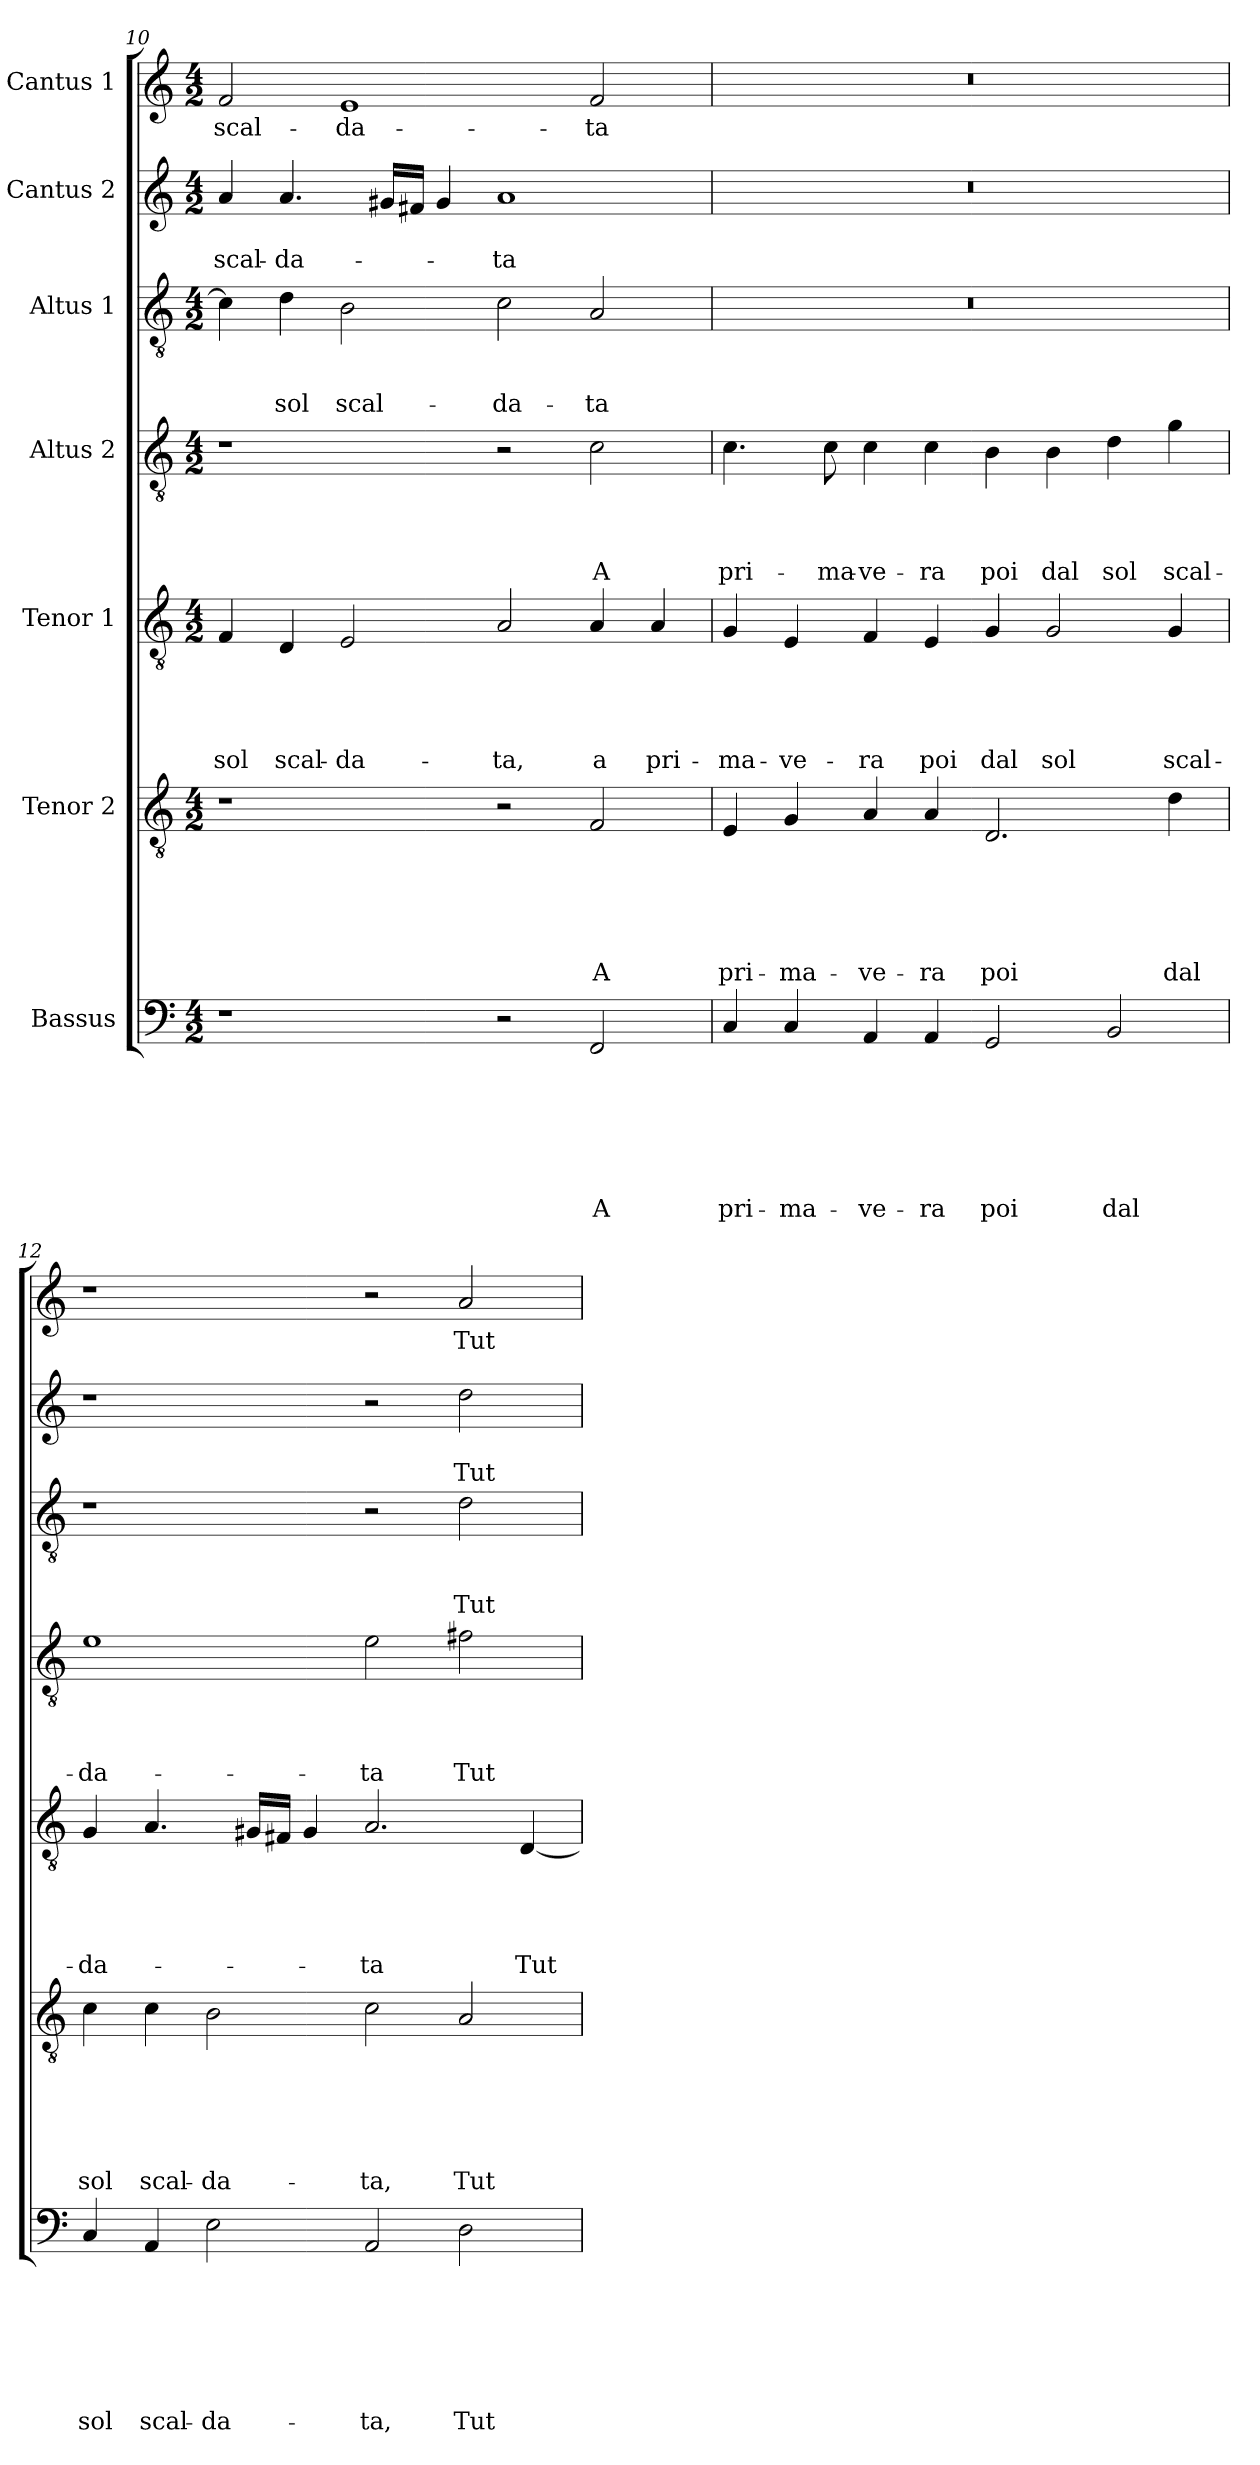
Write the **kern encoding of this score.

**kern	**text	**text	**text	**text	**text	**text	**text	**kern	**text	**text	**text	**text	**text	**text	**kern	**text	**text	**text	**text	**text	**kern	**text	**text	**text	**text	**kern	**text	**text	**text	**kern	**text	**text	**kern	**text
*part7	*part7	*part7	*part7	*part7	*part7	*part7	*part7	*part6	*part6	*part6	*part6	*part6	*part6	*part6	*part5	*part5	*part5	*part5	*part5	*part5	*part4	*part4	*part4	*part4	*part4	*part3	*part3	*part3	*part3	*part2	*part2	*part2	*part1	*part1
*staff7	*staff7	*staff7	*staff7	*staff7	*staff7	*staff7	*staff7	*staff6	*staff6	*staff6	*staff6	*staff6	*staff6	*staff6	*staff5	*staff5	*staff5	*staff5	*staff5	*staff5	*staff4	*staff4	*staff4	*staff4	*staff4	*staff3	*staff3	*staff3	*staff3	*staff2	*staff2	*staff2	*staff1	*staff1
*I"Bassus	*	*	*	*	*	*	*	*I"Tenor 2	*	*	*	*	*	*	*I"Tenor 1	*	*	*	*	*	*I"Altus 2	*	*	*	*	*I"Altus 1	*	*	*	*I"Cantus 2	*	*	*I"Cantus 1	*
!!LO:PB:g=z
*clefF4	*	*	*	*	*	*	*	*clefGv2	*	*	*	*	*	*	*clefGv2	*	*	*	*	*	*clefGv2	*	*	*	*	*clefGv2	*	*	*	*clefG2	*	*	*clefG2	*
*k[]	*	*	*	*	*	*	*	*k[]	*	*	*	*	*	*	*k[]	*	*	*	*	*	*k[]	*	*	*	*	*k[]	*	*	*	*k[]	*	*	*k[]	*
*a:	*	*	*	*	*	*	*	*a:	*	*	*	*	*	*	*a:	*	*	*	*	*	*a:	*	*	*	*	*a:	*	*	*	*a:	*	*	*a:	*
*M4/2	*	*	*	*	*	*	*	*M4/2	*	*	*	*	*	*	*M4/2	*	*	*	*	*	*M4/2	*	*	*	*	*M4/2	*	*	*	*M4/2	*	*	*M4/2	*
=10	=10	=10	=10	=10	=10	=10	=10	=10	=10	=10	=10	=10	=10	=10	=10	=10	=10	=10	=10	=10	=10	=10	=10	=10	=10	=10	=10	=10	=10	=10	=10	=10	=10	=10
!	!	!	!	!	!	!	!	!	!	!	!	!	!	!	!	!	!	!	!	!LO:LY:b	!	!	!	!	!	!	!	!	!	!	!	!LO:LY:b	!	!LO:LY:b
1r	.	.	.	.	.	.	.	1r	.	.	.	.	.	.	4F/	.	.	.	.	sol	1r	.	.	.	.	4c\]	.	.	.	4a/	.	scal-	2f/	scal-
!	!	!	!	!	!	!	!	!	!	!	!	!	!	!	!	!	!	!	!	!LO:LY:b	!	!	!	!	!	!	!	!	!LO:LY:b	!	!	!LO:LY:b	!	!
.	.	.	.	.	.	.	.	.	.	.	.	.	.	.	4D/	.	.	.	.	scal-	.	.	.	.	.	4d\	.	.	sol	4.a/	.	-da-	.	.
!	!	!	!	!	!	!	!	!	!	!	!	!	!	!	!	!	!	!	!	!LO:LY:b	!	!	!	!	!	!	!	!	!LO:LY:b	!	!	!	!	!LO:LY:b
.	.	.	.	.	.	.	.	.	.	.	.	.	.	.	2E/	.	.	.	.	-da-	.	.	.	.	.	2B\	.	.	scal-	.	.	.	1e	-da-
.	.	.	.	.	.	.	.	.	.	.	.	.	.	.	.	.	.	.	.	.	.	.	.	.	.	.	.	.	.	16g#X/LL	.	.	.	.
.	.	.	.	.	.	.	.	.	.	.	.	.	.	.	.	.	.	.	.	.	.	.	.	.	.	.	.	.	.	16f#X/JJ	.	.	.	.
.	.	.	.	.	.	.	.	.	.	.	.	.	.	.	.	.	.	.	.	.	.	.	.	.	.	.	.	.	.	4g#/	.	.	.	.
!	!	!	!	!	!	!	!	!	!	!	!	!	!	!	!	!	!	!	!	!LO:LY:b	!	!	!	!	!	!	!	!	!LO:LY:b	!	!	!LO:LY:b	!	!
2r	.	.	.	.	.	.	.	2r	.	.	.	.	.	.	2A/	.	.	.	.	-ta,	2r	.	.	.	.	2c\	.	.	-da-	1a	.	-ta	.	.
!	!	!	!	!	!	!	!LO:LY:b	!	!	!	!	!	!	!LO:LY:b	!	!	!	!	!	!LO:LY:b	!	!	!	!	!LO:LY:b	!	!	!	!LO:LY:b	!	!	!	!	!LO:LY:b
2FF/	.	.	.	.	.	.	A	2F/	.	.	.	.	.	A	4A/	.	.	.	.	a	2c\	.	.	.	A	2A/	.	.	-ta	.	.	.	2f/	-ta
!	!	!	!	!	!	!	!	!	!	!	!	!	!	!	!	!	!	!	!	!LO:LY:b	!	!	!	!	!	!	!	!	!	!	!	!	!	!
.	.	.	.	.	.	.	.	.	.	.	.	.	.	.	4A/	.	.	.	.	pri-	.	.	.	.	.	.	.	.	.	.	.	.	.	.
=11	=11	=11	=11	=11	=11	=11	=11	=11	=11	=11	=11	=11	=11	=11	=11	=11	=11	=11	=11	=11	=11	=11	=11	=11	=11	=11	=11	=11	=11	=11	=11	=11	=11	=11
!	!	!	!	!	!	!	!LO:LY:b	!	!	!	!	!	!	!LO:LY:b	!	!	!	!	!	!LO:LY:b	!	!	!	!	!LO:LY:b	!	!	!	!	!	!	!	!	!
4C/	.	.	.	.	.	.	pri-	4E/	.	.	.	.	.	pri-	4G/	.	.	.	.	-ma-	4.c\	.	.	.	pri-	0r	.	.	.	0r	.	.	0r	.
!	!	!	!	!	!	!	!LO:LY:b	!	!	!	!	!	!	!LO:LY:b	!	!	!	!	!	!LO:LY:b	!	!	!	!	!	!	!	!	!	!	!	!	!	!
4C/	.	.	.	.	.	.	-ma-	4G/	.	.	.	.	.	-ma-	4E/	.	.	.	.	-ve-	.	.	.	.	.	.	.	.	.	.	.	.	.	.
!	!	!	!	!	!	!	!	!	!	!	!	!	!	!	!	!	!	!	!	!	!	!	!	!	!LO:LY:b	!	!	!	!	!	!	!	!	!
.	.	.	.	.	.	.	.	.	.	.	.	.	.	.	.	.	.	.	.	.	8c\	.	.	.	-ma-	.	.	.	.	.	.	.	.	.
!	!	!	!	!	!	!	!LO:LY:b	!	!	!	!	!	!	!LO:LY:b	!	!	!	!	!	!LO:LY:b	!	!	!	!	!LO:LY:b	!	!	!	!	!	!	!	!	!
4AA/	.	.	.	.	.	.	-ve-	4A/	.	.	.	.	.	-ve-	4F/	.	.	.	.	-ra	4c\	.	.	.	-ve-	.	.	.	.	.	.	.	.	.
!	!	!	!	!	!	!	!LO:LY:b	!	!	!	!	!	!	!LO:LY:b	!	!	!	!	!	!LO:LY:b	!	!	!	!	!LO:LY:b	!	!	!	!	!	!	!	!	!
4AA/	.	.	.	.	.	.	-ra	4A/	.	.	.	.	.	-ra	4E/	.	.	.	.	poi	4c\	.	.	.	-ra	.	.	.	.	.	.	.	.	.
!	!	!	!	!	!	!	!LO:LY:b	!	!	!	!	!	!	!LO:LY:b	!	!	!	!	!	!LO:LY:b	!	!	!	!	!LO:LY:b	!	!	!	!	!	!	!	!	!
2GG/	.	.	.	.	.	.	poi	2.D/	.	.	.	.	.	poi	4G/	.	.	.	.	dal	4B\	.	.	.	poi	.	.	.	.	.	.	.	.	.
!	!	!	!	!	!	!	!	!	!	!	!	!	!	!	!	!	!	!	!	!LO:LY:b	!	!	!	!	!LO:LY:b	!	!	!	!	!	!	!	!	!
.	.	.	.	.	.	.	.	.	.	.	.	.	.	.	2G/	.	.	.	.	sol	4B\	.	.	.	dal	.	.	.	.	.	.	.	.	.
!	!	!	!	!	!	!	!LO:LY:b	!	!	!	!	!	!	!	!	!	!	!	!	!	!	!	!	!	!LO:LY:b	!	!	!	!	!	!	!	!	!
2BB/	.	.	.	.	.	.	dal	.	.	.	.	.	.	.	.	.	.	.	.	.	4d\	.	.	.	sol	.	.	.	.	.	.	.	.	.
!	!	!	!	!	!	!	!	!	!	!	!	!	!	!LO:LY:b	!	!	!	!	!	!LO:LY:b	!	!	!	!	!LO:LY:b	!	!	!	!	!	!	!	!	!
.	.	.	.	.	.	.	.	4d\	.	.	.	.	.	dal	4G/	.	.	.	.	scal-	4g\	.	.	.	scal-	.	.	.	.	.	.	.	.	.
=12	=12	=12	=12	=12	=12	=12	=12	=12	=12	=12	=12	=12	=12	=12	=12	=12	=12	=12	=12	=12	=12	=12	=12	=12	=12	=12	=12	=12	=12	=12	=12	=12	=12	=12
!	!	!	!	!	!	!	!LO:LY:b	!	!	!	!	!	!	!LO:LY:b	!	!	!	!	!	!LO:LY:b	!	!	!	!	!LO:LY:b	!	!	!	!	!	!	!	!	!
4C/	.	.	.	.	.	.	sol	4c\	.	.	.	.	.	sol	4G/	.	.	.	.	-da-	1e	.	.	.	-da-	1r	.	.	.	1r	.	.	1r	.
!	!	!	!	!	!	!	!LO:LY:b	!	!	!	!	!	!	!LO:LY:b	!	!	!	!	!	!	!	!	!	!	!	!	!	!	!	!	!	!	!	!
4AA/	.	.	.	.	.	.	scal-	4c\	.	.	.	.	.	scal-	4.A/	.	.	.	.	.	.	.	.	.	.	.	.	.	.	.	.	.	.	.
!	!	!	!	!	!	!	!LO:LY:b	!	!	!	!	!	!	!LO:LY:b	!	!	!	!	!	!	!	!	!	!	!	!	!	!	!	!	!	!	!	!
2E\	.	.	.	.	.	.	-da-	2B\	.	.	.	.	.	-da-	.	.	.	.	.	.	.	.	.	.	.	.	.	.	.	.	.	.	.	.
.	.	.	.	.	.	.	.	.	.	.	.	.	.	.	16G#X/LL	.	.	.	.	.	.	.	.	.	.	.	.	.	.	.	.	.	.	.
.	.	.	.	.	.	.	.	.	.	.	.	.	.	.	16F#X/JJ	.	.	.	.	.	.	.	.	.	.	.	.	.	.	.	.	.	.	.
.	.	.	.	.	.	.	.	.	.	.	.	.	.	.	4G#/	.	.	.	.	.	.	.	.	.	.	.	.	.	.	.	.	.	.	.
!	!	!	!	!	!	!	!LO:LY:b	!	!	!	!	!	!	!LO:LY:b	!	!	!	!	!	!LO:LY:b	!	!	!	!	!LO:LY:b	!	!	!	!	!	!	!	!	!
2AA/	.	.	.	.	.	.	-ta,	2c\	.	.	.	.	.	-ta,	2.A/	.	.	.	.	-ta	2e\	.	.	.	-ta	2r	.	.	.	2r	.	.	2r	.
!	!	!	!	!	!	!	!LO:LY:b	!	!	!	!	!	!	!LO:LY:b	!	!	!	!	!	!	!	!	!	!	!LO:LY:b	!	!	!	!LO:LY:b	!	!	!LO:LY:b	!	!LO:LY:b
2D\	.	.	.	.	.	.	Tut-	2A/	.	.	.	.	.	Tut-	.	.	.	.	.	.	2f#X\	.	.	.	Tut-	2d\	.	.	Tut-	2dd\	.	Tut-	2a/	Tut-
!	!	!	!	!	!	!	!	!	!	!	!	!	!	!	!	!	!	!	!	!LO:LY:b	!	!	!	!	!	!	!	!	!	!	!	!	!	!
.	.	.	.	.	.	.	.	.	.	.	.	.	.	.	[4D/	.	.	.	.	Tut-	.	.	.	.	.	.	.	.	.	.	.	.	.	.
=	=	=	=	=	=	=	=	=	=	=	=	=	=	=	=	=	=	=	=	=	=	=	=	=	=	=	=	=	=	=	=	=	=	=
*-	*-	*-	*-	*-	*-	*-	*-	*-	*-	*-	*-	*-	*-	*-	*-	*-	*-	*-	*-	*-	*-	*-	*-	*-	*-	*-	*-	*-	*-	*-	*-	*-	*-	*-
